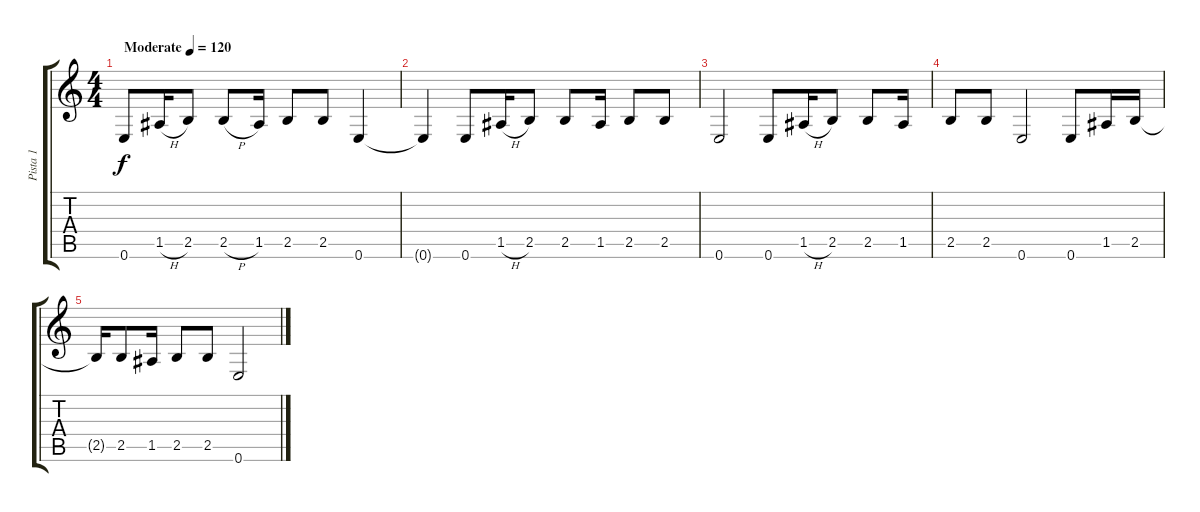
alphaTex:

\track ("Pista 1" "Pista 1") {instrument distortionguitar}
\staff {score tabs}
\tuning (E4 B3 G3 D3 A2 E2) {hide}
\ts (4 4)
\tempo (120 "Moderate")
\clef g2
\ks c
0.6.8{dy f instrument distortionguitar} 1.5{h}.16 2.5.8 2.5{h}.8 1.5.16 2.5.8 2.5.8 0.6.4 |
0.6{t}.4 0.6.8 1.5{h}.16 2.5.8 2.5.8 1.5.16 2.5.8 2.5.8 |
0.6.2 0.6.8 1.5{h}.16 2.5.8 2.5.8 1.5.16 |
2.5.8 2.5.8 0.6.2 0.6.8 1.5.16 2.5.16 |
2.5{t}.16 2.5.8 1.5.16 2.5.8 2.5.8 0.6.2
